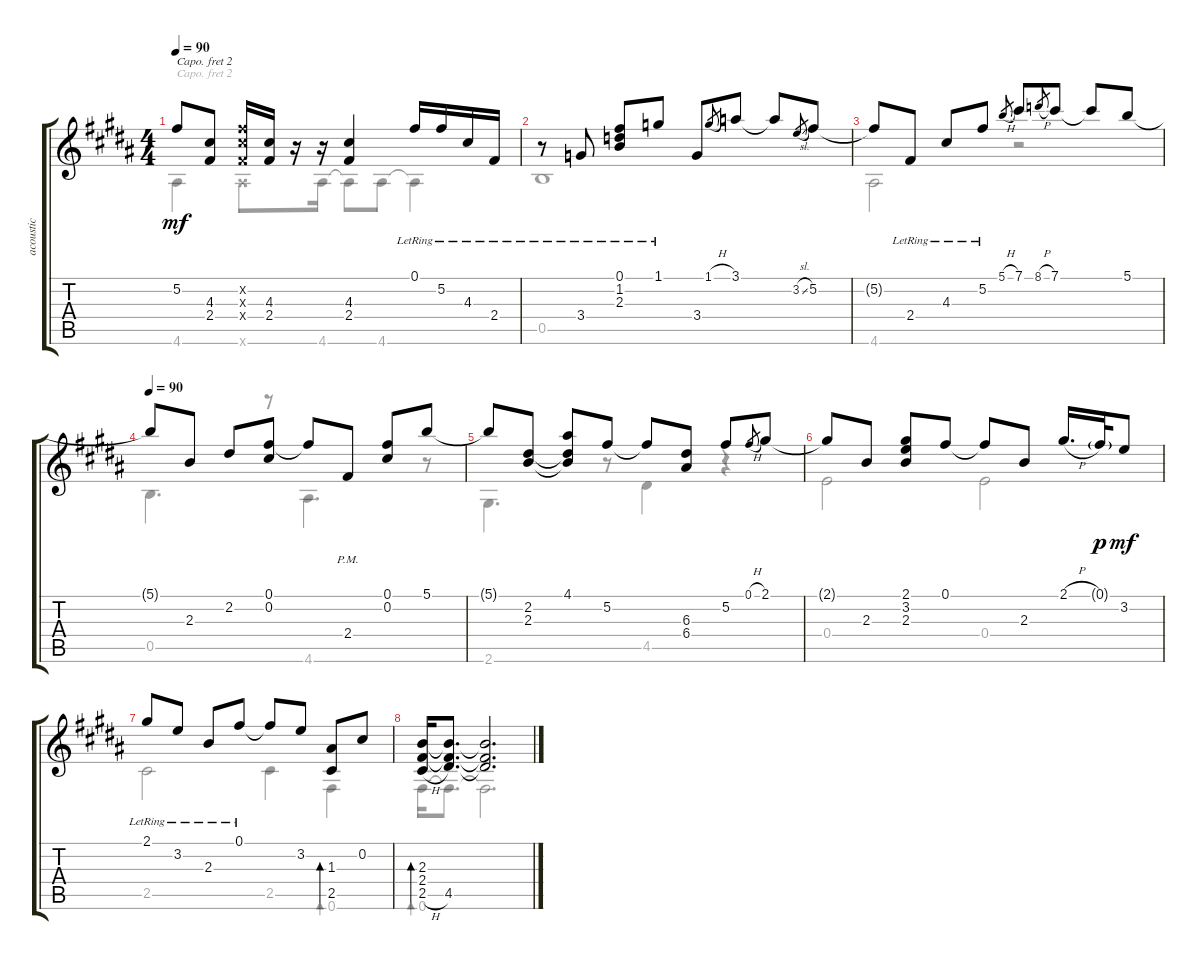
\track ("acoustic" "acoustic") {instrument acousticguitarnylon}
\staff {score tabs}
\capo 2
\tuning (E4 B3 G3 D3 A2 E2) {hide}
\voice
\ts (4 4)
\tempo 90
\clef g2
\ks g#minor
5.2{t}.8{dy mf} (4.3 2.4).8 (5.2{x} 4.3{x} 2.4{x}).16 (4.3 2.4).16 r.16 r.16 (4.3 2.4).4 0.1{lr}.16 5.2{lr}.16 4.3{lr}.16 2.4{lr}.16 |
r.8 3.4{lr}.8 (0.1{lr} 1.2{lr} 2.3{lr}).8 1.1{lr}.8 3.4.8 1.1{h}.8{gr} 3.1.8 3.1{t}.8 3.2{sl}.8{gr} 5.2.8 |
\ks b
5.2{t}.8 2.4{lr}.8 4.3{lr}.8 5.2{lr}.8 5.1{h}.8{gr} 7.1.8 8.1{h}.8{gr} 7.1.8 7.1{t}.8 5.1.8 |
\tempo 90
\ks g#minor
5.1{t}.8 2.3.8 2.2.8 (0.1 0.2).8 0.1{t}.8 2.4{pm}.8 (0.1 0.2).8 5.1.8 |
5.1{t}.8 (2.2 2.3).8 (4.1 2.2{t} 2.3{t}).8 5.2.8 5.2{t}.8 (6.3 6.4).8 5.2.8 0.1{h}.8{gr} 2.1.8 |
\ks b
2.1{t}.8 2.3.8 (2.1 3.2 2.3).8 0.1.8 0.1{t}.8 2.3.8 2.1{h}.16{d} 0.1{g}.32{dy p} 3.2.8{dy mf} |
\ks g#minor
2.1{lr}.8 3.2{lr}.8 2.3{lr}.8 0.1{lr}.8 0.1{t}.8 3.2.8 (1.3 2.5).8{bd 30} 0.2.8 |
(2.3 2.4 2.5{h}).16{bd 30} (2.3{t} 2.4{t} 4.5).8{d} (2.3{t} 2.4{t} 4.5{t}).2{d}
\voice
\clef g2
\ottava regular
\simile none
\ks g#minor
4.6.4{dy mf} 4.6{x}.8 r.16 4.6.16 4.6{t}.8 4.6.8 4.6{t}.4 |
0.5.1 |
\ks b
4.6.2 r.2 |
\ks g#minor
0.5.4{d} r.8 4.6.4{d} r.8 |
2.6.4{d} r.8 4.5.4 r.4 |
\ks b
0.4.2 0.4.2 |
\ks g#minor
2.5.2 2.5.4 0.6.4{bd 30} |
0.6.16{bd 30} 0.6{t}.8{d} 0.6{t}.2{d}
